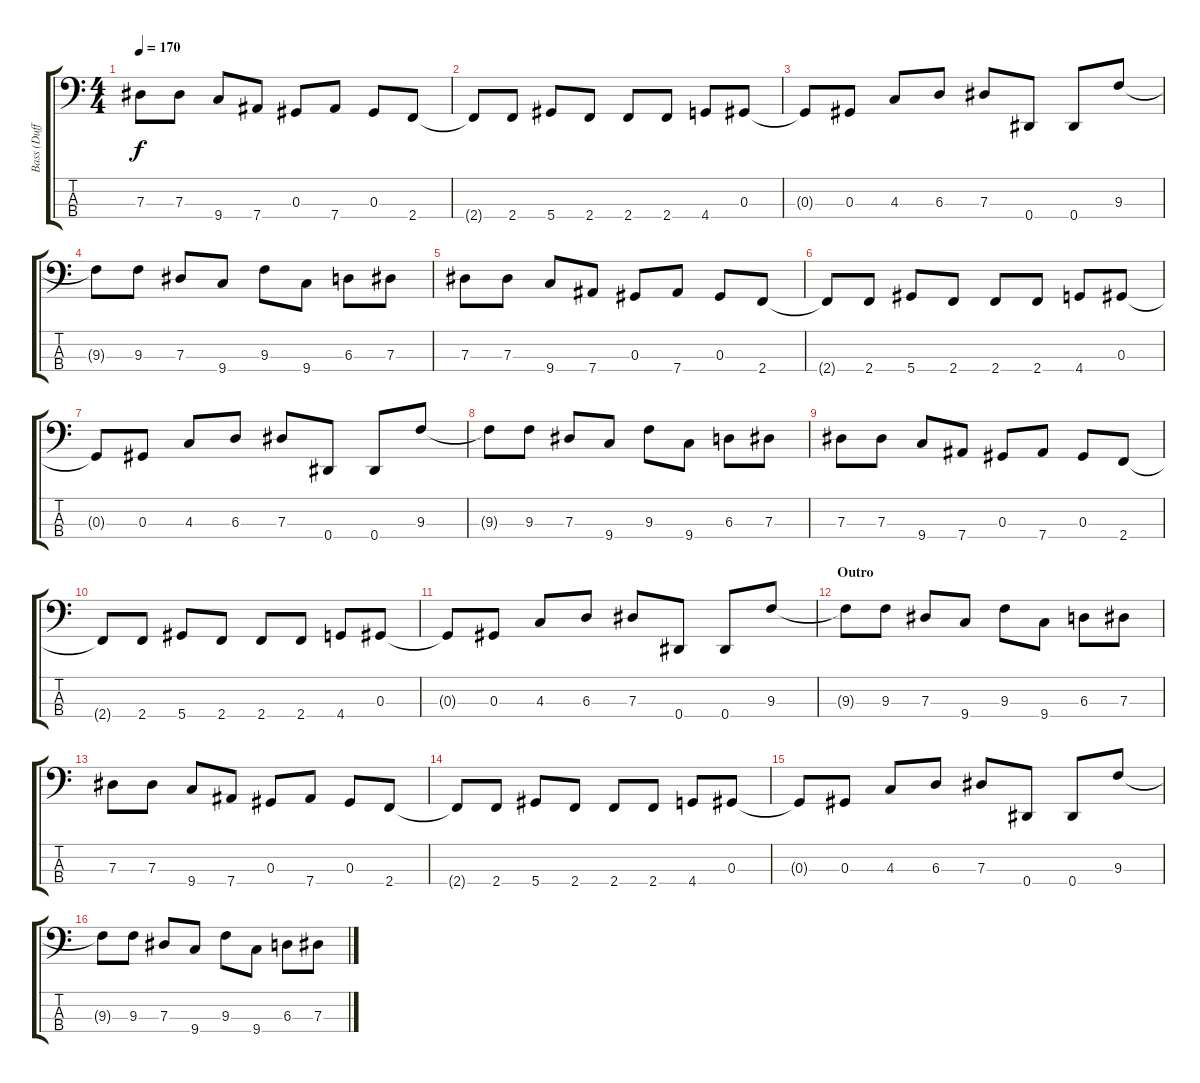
\track ("Bass (Duff)" "Bass (Duff") {instrument electricbasspick}
\staff {score tabs}
\tuning (Gb2 Db2 Ab1 Eb1) {hide}
\ts (4 4)
\tempo 170
\clef f4
\ks c
7.3.8{dy f} 7.3.8 9.4.8 7.4.8 0.3.8 7.4.8 0.3.8 2.4.8 |
2.4{t}.8 2.4.8 5.4.8 2.4.8 2.4.8 2.4.8 4.4.8 0.3.8 |
0.3{t}.8 0.3.8 4.3.8 6.3.8 7.3.8 0.4.8 0.4.8 9.3.8 |
9.3{t}.8 9.3.8 7.3.8 9.4.8 9.3.8 9.4.8 6.3.8 7.3.8 |
7.3.8 7.3.8 9.4.8 7.4.8 0.3.8 7.4.8 0.3.8 2.4.8 |
2.4{t}.8 2.4.8 5.4.8 2.4.8 2.4.8 2.4.8 4.4.8 0.3.8 |
0.3{t}.8 0.3.8 4.3.8 6.3.8 7.3.8 0.4.8 0.4.8 9.3.8 |
9.3{t}.8 9.3.8 7.3.8 9.4.8 9.3.8 9.4.8 6.3.8 7.3.8 |
7.3.8 7.3.8 9.4.8 7.4.8 0.3.8 7.4.8 0.3.8 2.4.8 |
2.4{t}.8 2.4.8 5.4.8 2.4.8 2.4.8 2.4.8 4.4.8 0.3.8 |
0.3{t}.8 0.3.8 4.3.8 6.3.8 7.3.8 0.4.8 0.4.8 9.3.8 |
\section ("" "Outro")
9.3{t}.8 9.3.8 7.3.8 9.4.8 9.3.8 9.4.8 6.3.8 7.3.8 |
7.3.8 7.3.8 9.4.8 7.4.8 0.3.8 7.4.8 0.3.8 2.4.8 |
2.4{t}.8 2.4.8 5.4.8 2.4.8 2.4.8 2.4.8 4.4.8 0.3.8 |
0.3{t}.8 0.3.8 4.3.8 6.3.8 7.3.8 0.4.8 0.4.8 9.3.8 |
9.3{t}.8 9.3.8 7.3.8 9.4.8 9.3.8 9.4.8 6.3.8 7.3.8
